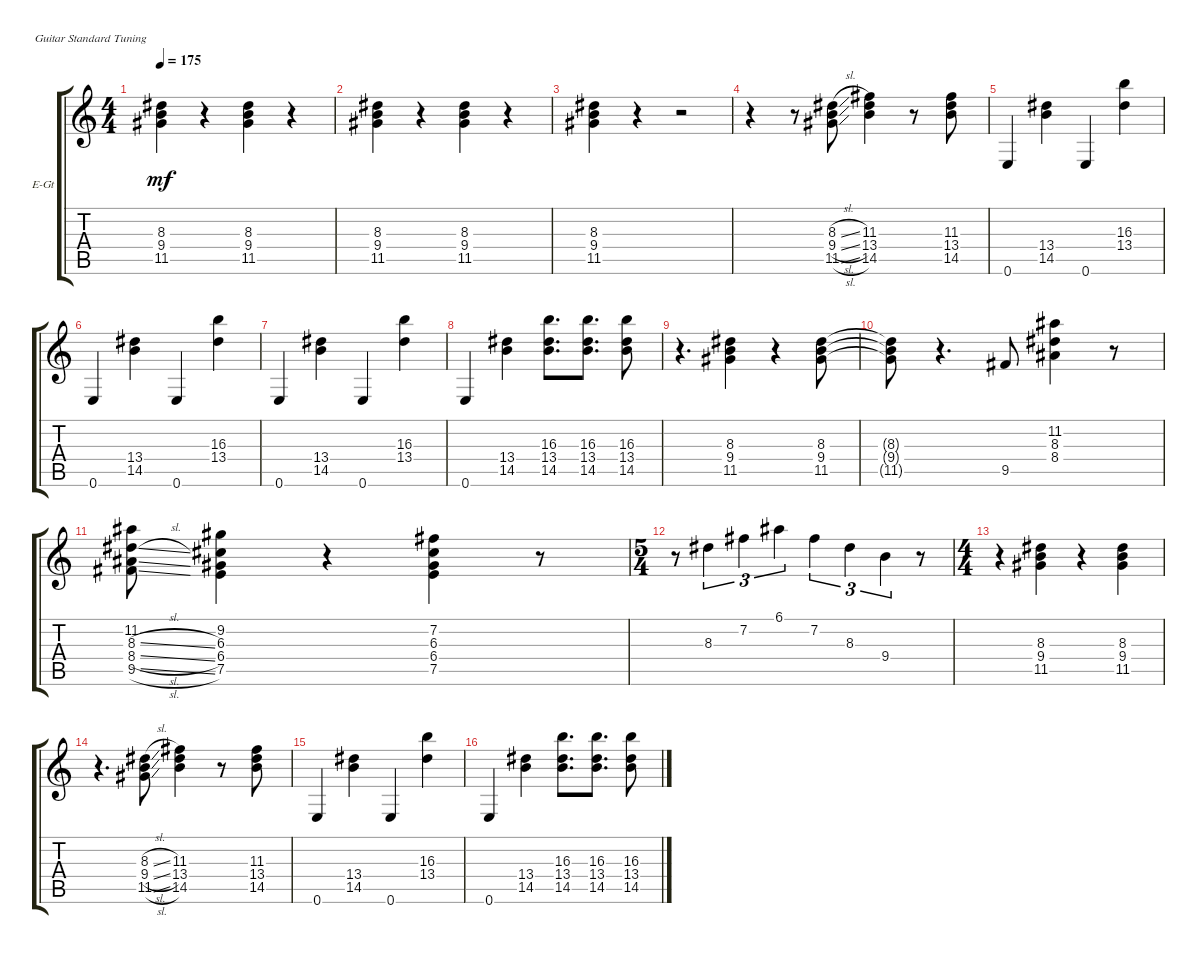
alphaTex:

\defaultSystemsLayout 4
\bracketExtendMode groupsimilarinstruments
\firstSystemTrackNameOrientation horizontal
\otherSystemsTrackNameOrientation horizontal
\track ("Electric Guitar (Left)" "E-Gt") {instrument electricguitarclean}
\staff {score tabs}
\tuning (E4 B3 G3 D3 A2 E2)
\ts (4 4)
\tempo 175
\clef g2
\ks c
(11.5 9.4 8.3).4{dy mf} r.4 (11.5 9.4 8.3).4 r.4 |
(11.5 9.4 8.3).4 r.4 (11.5 9.4 8.3).4 r.4 |
(11.5 9.4 8.3).4 r.4 r.2 |
r.4 r.8 (11.5{sl} 9.4{sl} 8.3{sl}).8 (14.5 13.4 11.3).4 r.8 (14.5 13.4 11.3).8 |
0.6.4 (14.5 13.4).4 0.6.4 (13.4 16.3).4 |
0.6.4 (14.5 13.4).4 0.6.4 (13.4 16.3).4 |
0.6.4 (14.5 13.4).4 0.6.4 (13.4 16.3).4 |
0.6.4 (14.5 13.4).4 (14.5 13.4 16.3).8{d} (13.4 16.3 14.5).8{d} (14.5 13.4 16.3).8 |
r.4{d} (11.5 9.4 8.3).4 r.4 (11.5 9.4 8.3).8 |
(11.5{t} 9.4{t} 8.3{t}).8 r.4{d} 9.5.8 (8.4 8.3 11.2).4 r.8 |
(9.5{sl} 8.4{sl} 8.3{sl} 11.2).8 (6.4 6.3 9.2 7.5).4 r.4 (6.4 6.3 7.2 7.5).4 r.8 |
\ts (5 4)
r.8 8.3.4{tu (3 2)} 7.2.4{tu (3 2)} 6.1.4{tu (3 2)} 7.2.4{tu (3 2)} 8.3.4{tu (3 2)} 9.4.4{tu (3 2)} r.8 |
\ts (4 4)
r.4 (11.5 9.4 8.3).4 r.4 (11.5 9.4 8.3).4 |
r.4{d} (11.5{sl} 9.4{sl} 8.3{sl}).8 (14.5 13.4 11.3).4 r.8 (14.5 13.4 11.3).8 |
0.6.4 (14.5 13.4).4 0.6.4 (13.4 16.3).4 |
0.6.4 (14.5 13.4).4 (14.5 13.4 16.3).8{d} (13.4 16.3 14.5).8{d} (14.5 13.4 16.3).8
